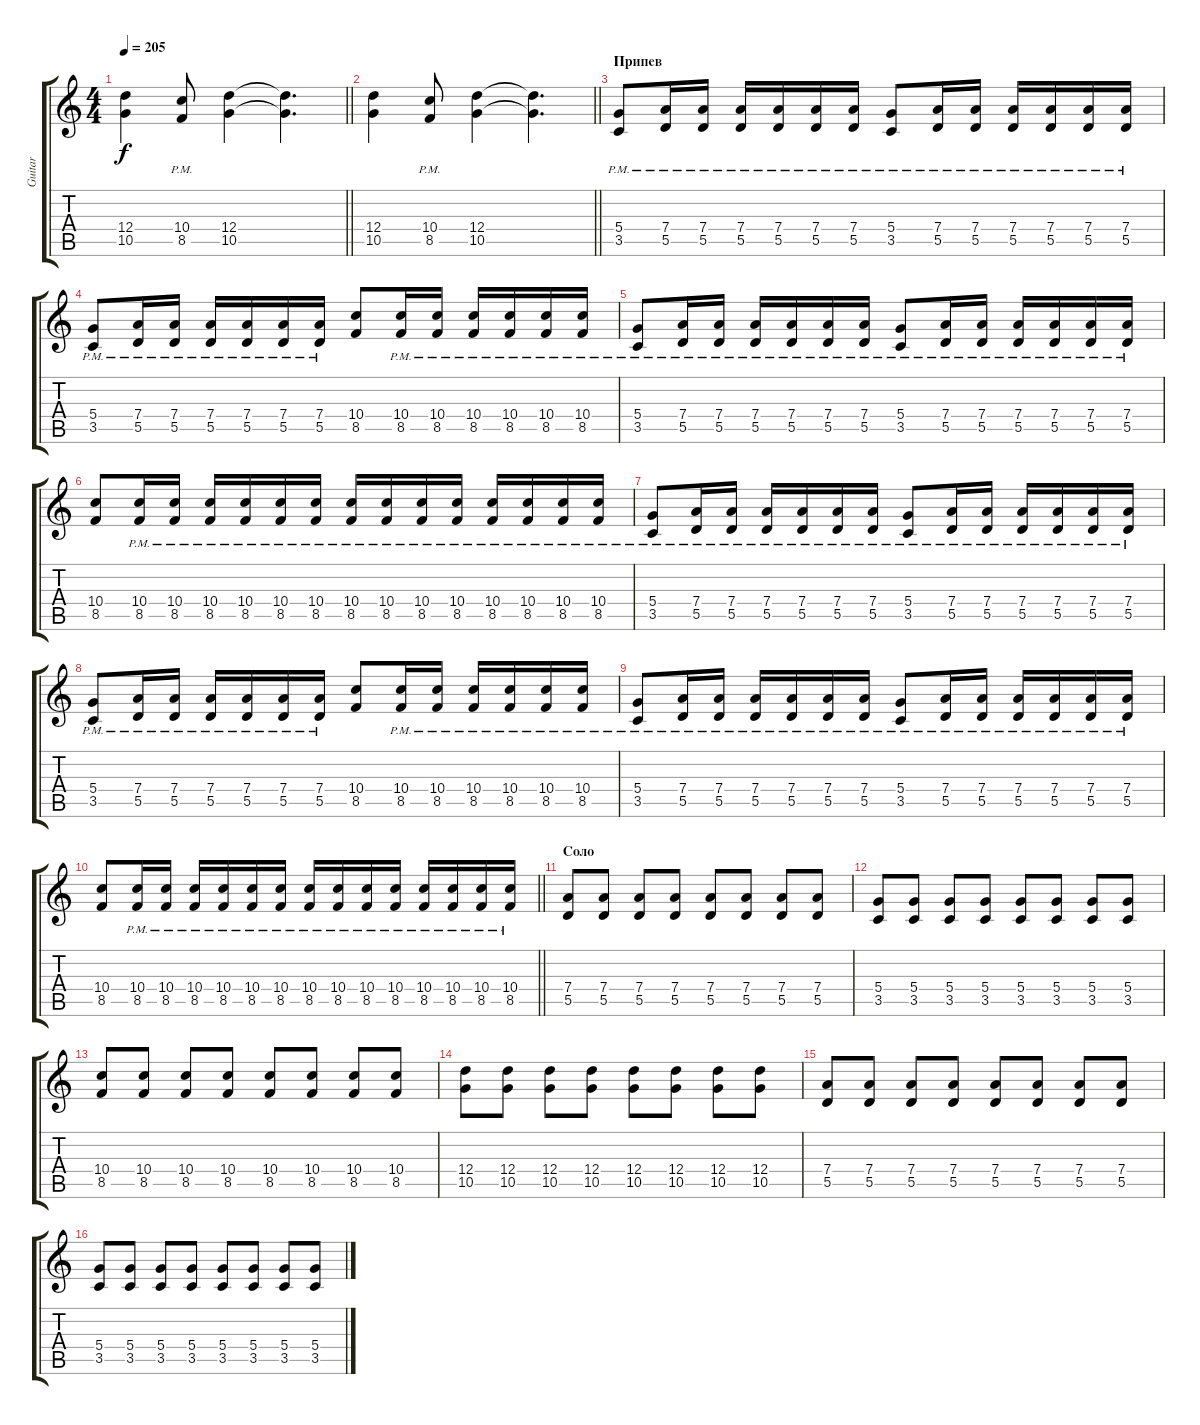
\track ("Guitar" "Guitar") {instrument overdrivenguitar}
\staff {score tabs}
\tuning (E4 B3 G3 D3 A2 E2) {hide}
\ts (4 4)
\tempo 205
\clef g2
\barLineRight lightlight
\ks c
(12.4 10.5).4{dy f} (10.4{pm} 8.5{pm}).8 (12.4 10.5).4 (12.4{t} 10.5{t}).4{d} |
\barLineRight lightlight
(12.4 10.5).4 (10.4{pm} 8.5{pm}).8 (12.4 10.5).4 (12.4{t} 10.5{t}).4{d} |
\section ("" "Припев")
(5.4{pm} 3.5{pm}).8 (7.4{pm} 5.5{pm}).16 (7.4{pm} 5.5{pm}).16 (7.4{pm} 5.5{pm}).16 (7.4{pm} 5.5{pm}).16 (7.4{pm} 5.5{pm}).16 (7.4{pm} 5.5{pm}).16 (5.4{pm} 3.5{pm}).8 (7.4{pm} 5.5{pm}).16 (7.4{pm} 5.5{pm}).16 (7.4{pm} 5.5{pm}).16 (7.4{pm} 5.5{pm}).16 (7.4{pm} 5.5{pm}).16 (7.4{pm} 5.5{pm}).16 |
(5.4{pm} 3.5{pm}).8 (7.4{pm} 5.5{pm}).16 (7.4{pm} 5.5{pm}).16 (7.4{pm} 5.5{pm}).16 (7.4{pm} 5.5{pm}).16 (7.4{pm} 5.5{pm}).16 (7.4{pm} 5.5{pm}).16 (10.4 8.5).8 (10.4{pm} 8.5{pm}).16 (10.4{pm} 8.5{pm}).16 (10.4{pm} 8.5{pm}).16 (10.4{pm} 8.5{pm}).16 (10.4{pm} 8.5{pm}).16 (10.4{pm} 8.5{pm}).16 |
(5.4{pm} 3.5{pm}).8 (7.4{pm} 5.5{pm}).16 (7.4{pm} 5.5{pm}).16 (7.4{pm} 5.5{pm}).16 (7.4{pm} 5.5{pm}).16 (7.4{pm} 5.5{pm}).16 (7.4{pm} 5.5{pm}).16 (5.4{pm} 3.5{pm}).8 (7.4{pm} 5.5{pm}).16 (7.4{pm} 5.5{pm}).16 (7.4{pm} 5.5{pm}).16 (7.4{pm} 5.5{pm}).16 (7.4{pm} 5.5{pm}).16 (7.4{pm} 5.5{pm}).16 |
(10.4 8.5).8 (10.4{pm} 8.5{pm}).16 (10.4{pm} 8.5{pm}).16 (10.4{pm} 8.5{pm}).16 (10.4{pm} 8.5{pm}).16 (10.4{pm} 8.5{pm}).16 (10.4{pm} 8.5{pm}).16 (10.4{pm} 8.5{pm}).16 (10.4{pm} 8.5{pm}).16 (10.4{pm} 8.5{pm}).16 (10.4{pm} 8.5{pm}).16 (10.4{pm} 8.5{pm}).16 (10.4{pm} 8.5{pm}).16 (10.4{pm} 8.5{pm}).16 (10.4{pm} 8.5{pm}).16 |
(5.4{pm} 3.5{pm}).8 (7.4{pm} 5.5{pm}).16 (7.4{pm} 5.5{pm}).16 (7.4{pm} 5.5{pm}).16 (7.4{pm} 5.5{pm}).16 (7.4{pm} 5.5{pm}).16 (7.4{pm} 5.5{pm}).16 (5.4{pm} 3.5{pm}).8 (7.4{pm} 5.5{pm}).16 (7.4{pm} 5.5{pm}).16 (7.4{pm} 5.5{pm}).16 (7.4{pm} 5.5{pm}).16 (7.4{pm} 5.5{pm}).16 (7.4{pm} 5.5{pm}).16 |
(5.4{pm} 3.5{pm}).8 (7.4{pm} 5.5{pm}).16 (7.4{pm} 5.5{pm}).16 (7.4{pm} 5.5{pm}).16 (7.4{pm} 5.5{pm}).16 (7.4{pm} 5.5{pm}).16 (7.4{pm} 5.5{pm}).16 (10.4 8.5).8 (10.4{pm} 8.5{pm}).16 (10.4{pm} 8.5{pm}).16 (10.4{pm} 8.5{pm}).16 (10.4{pm} 8.5{pm}).16 (10.4{pm} 8.5{pm}).16 (10.4{pm} 8.5{pm}).16 |
(5.4{pm} 3.5{pm}).8 (7.4{pm} 5.5{pm}).16 (7.4{pm} 5.5{pm}).16 (7.4{pm} 5.5{pm}).16 (7.4{pm} 5.5{pm}).16 (7.4{pm} 5.5{pm}).16 (7.4{pm} 5.5{pm}).16 (5.4{pm} 3.5{pm}).8 (7.4{pm} 5.5{pm}).16 (7.4{pm} 5.5{pm}).16 (7.4{pm} 5.5{pm}).16 (7.4{pm} 5.5{pm}).16 (7.4{pm} 5.5{pm}).16 (7.4{pm} 5.5{pm}).16 |
\barLineRight lightlight
(10.4 8.5).8 (10.4{pm} 8.5{pm}).16 (10.4{pm} 8.5{pm}).16 (10.4{pm} 8.5{pm}).16 (10.4{pm} 8.5{pm}).16 (10.4{pm} 8.5{pm}).16 (10.4{pm} 8.5{pm}).16 (10.4{pm} 8.5{pm}).16 (10.4{pm} 8.5{pm}).16 (10.4{pm} 8.5{pm}).16 (10.4{pm} 8.5{pm}).16 (10.4{pm} 8.5{pm}).16 (10.4{pm} 8.5{pm}).16 (10.4{pm} 8.5{pm}).16 (10.4{pm} 8.5{pm}).16 |
\section ("" "Соло")
(7.4 5.5).8{volume 11 balance 8} (7.4 5.5).8 (7.4 5.5).8 (7.4 5.5).8 (7.4 5.5).8 (7.4 5.5).8 (7.4 5.5).8 (7.4 5.5).8 |
(5.4 3.5).8 (5.4 3.5).8 (5.4 3.5).8 (5.4 3.5).8 (5.4 3.5).8 (5.4 3.5).8 (5.4 3.5).8 (5.4 3.5).8 |
(10.4 8.5).8 (10.4 8.5).8 (10.4 8.5).8 (10.4 8.5).8 (10.4 8.5).8 (10.4 8.5).8 (10.4 8.5).8 (10.4 8.5).8 |
(12.4 10.5).8 (12.4 10.5).8 (12.4 10.5).8 (12.4 10.5).8 (12.4 10.5).8 (12.4 10.5).8 (12.4 10.5).8 (12.4 10.5).8 |
(7.4 5.5).8 (7.4 5.5).8 (7.4 5.5).8 (7.4 5.5).8 (7.4 5.5).8 (7.4 5.5).8 (7.4 5.5).8 (7.4 5.5).8 |
(5.4 3.5).8 (5.4 3.5).8 (5.4 3.5).8 (5.4 3.5).8 (5.4 3.5).8 (5.4 3.5).8 (5.4 3.5).8 (5.4 3.5).8
